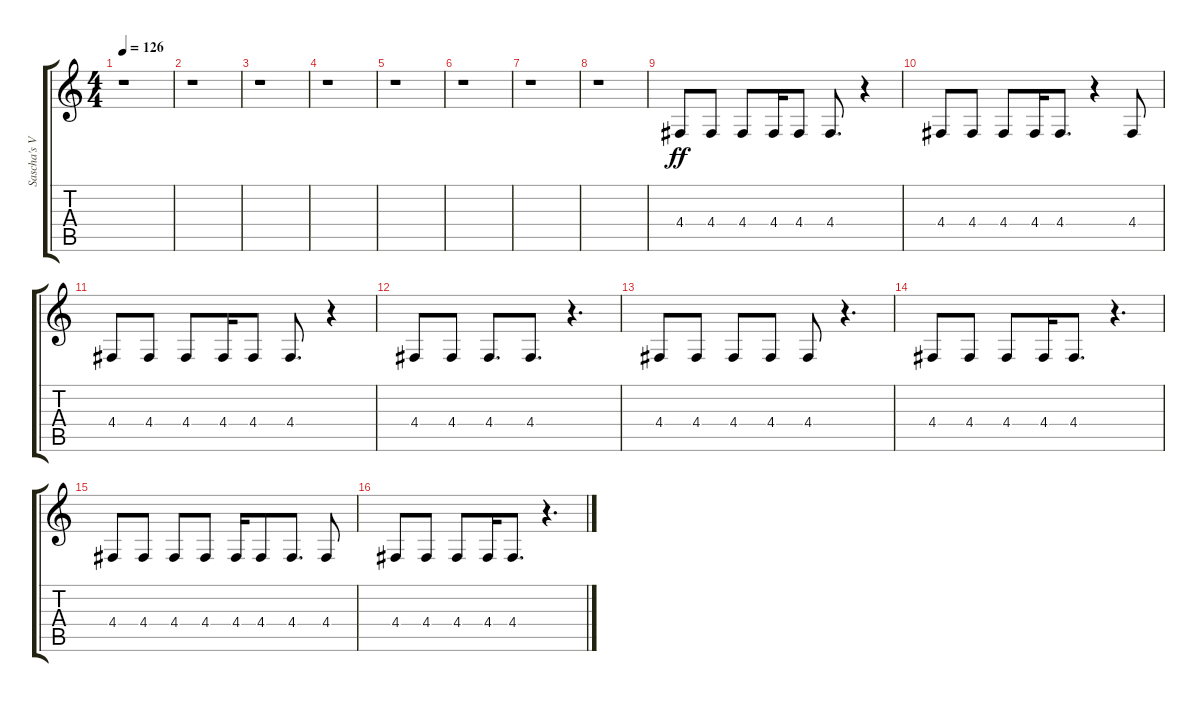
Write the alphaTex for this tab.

\track ("Sascha's Vox" "Sascha's V") {instrument lead1square}
\staff {score tabs}
\tuning (E4 B3 G3 D3 A2 E2) {hide}
\ts (4 4)
\tempo 126
\clef g2
\ks c
r.1{dy ff} |
r.1 |
r.1 |
r.1 |
r.1 |
r.1 |
r.1 |
r.1 |
4.4.8 4.4.8 4.4.8 4.4.16 4.4.8 4.4.8{d} r.4 |
4.4.8 4.4.8 4.4.8 4.4.16 4.4.8{d} r.4 4.4.8 |
4.4.8 4.4.8 4.4.8 4.4.16 4.4.8 4.4.8{d} r.4 |
4.4.8 4.4.8 4.4.8{d} 4.4.8{d} r.4{d} |
4.4.8 4.4.8 4.4.8 4.4.8 4.4.8 r.4{d} |
4.4.8 4.4.8 4.4.8 4.4.16 4.4.8{d} r.4{d} |
4.4.8 4.4.8 4.4.8 4.4.8 4.4.16 4.4.8 4.4.8{d} 4.4.8 |
4.4.8 4.4.8 4.4.8 4.4.16 4.4.8{d} r.4{d}
